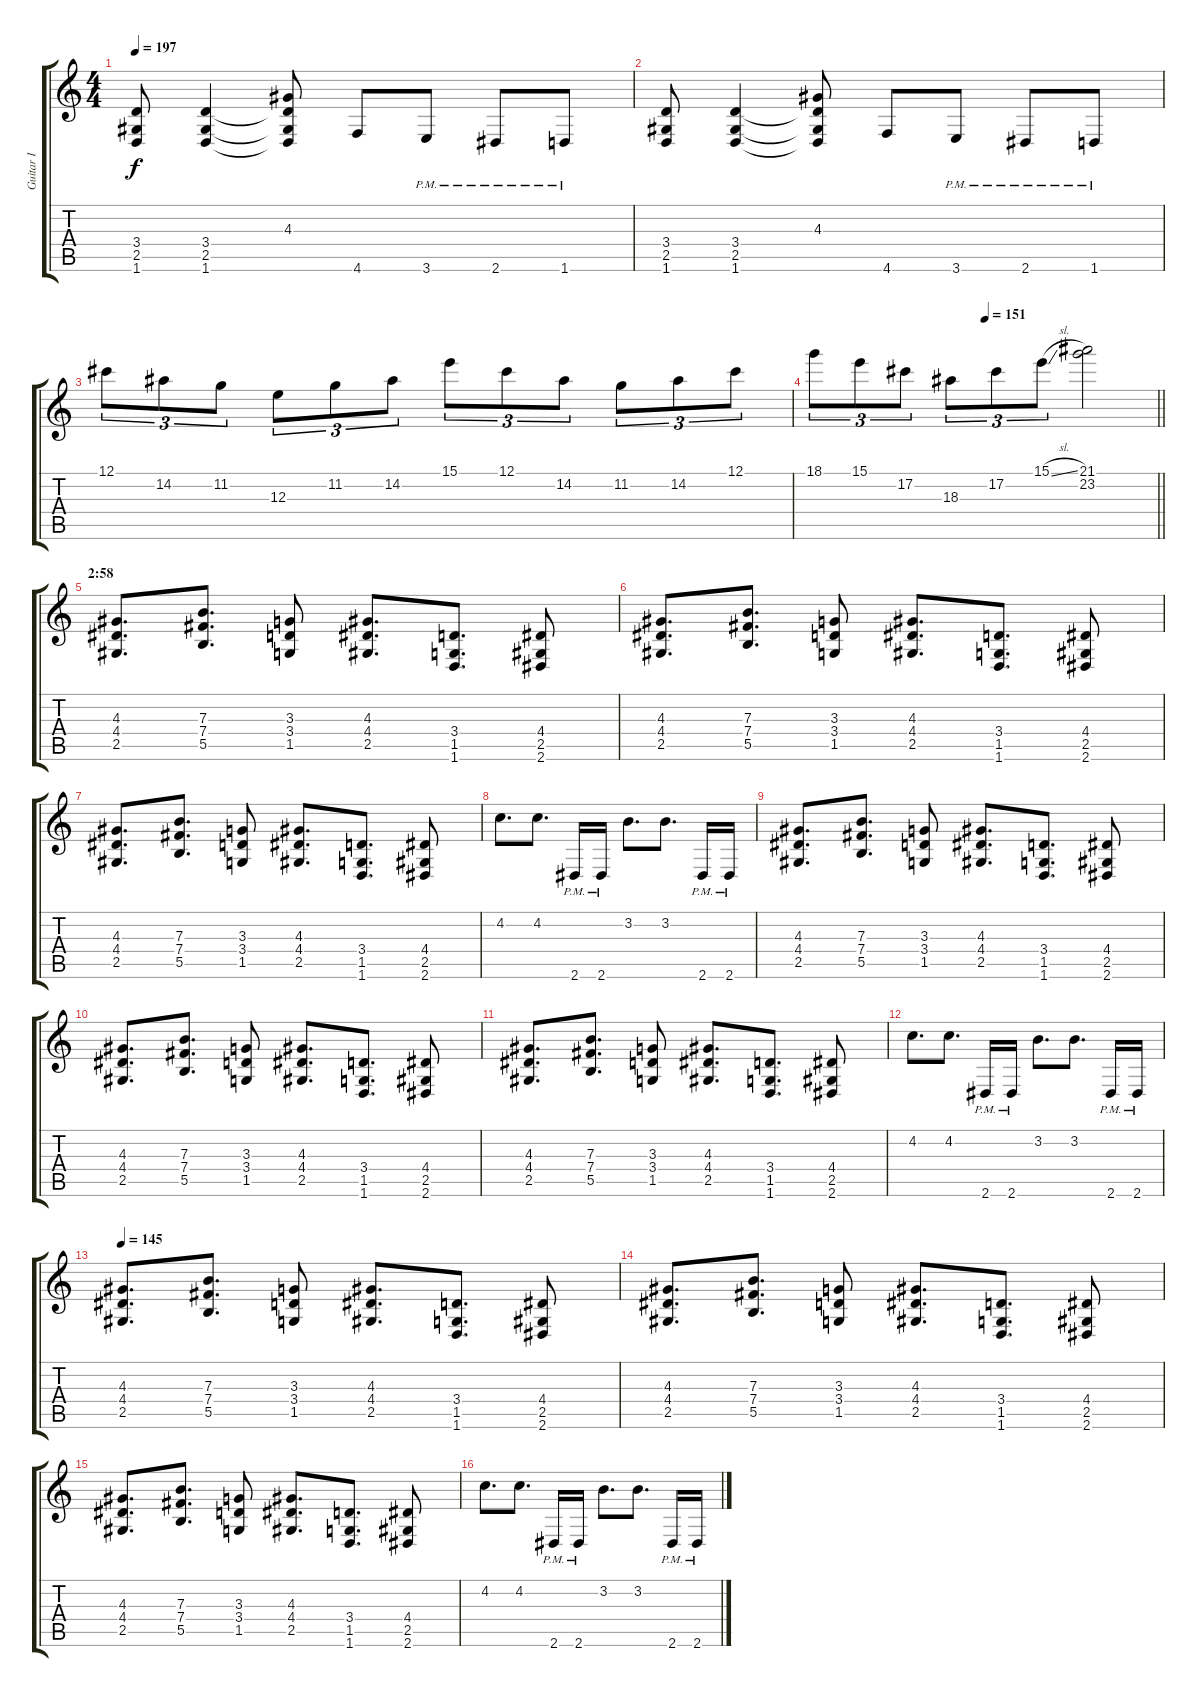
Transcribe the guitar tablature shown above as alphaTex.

\track ("Guitar I" "Guitar I") {instrument distortionguitar}
\staff {score tabs}
\tuning (Db4 Ab3 E3 B2 Gb2 Db2) {hide}
\ts (4 4)
\tempo 197
\clef g2
\ks c
(3.4 2.5 1.6).8{dy f} (3.4 2.5 1.6).4 (4.3 3.4{t} 2.5{t} 1.6{t}).8 4.6.8 3.6{pm}.8 2.6{pm}.8 1.6{pm}.8 |
(3.4 2.5 1.6).8 (3.4 2.5 1.6).4 (4.3 3.4{t} 2.5{t} 1.6{t}).8 4.6.8 3.6{pm}.8 2.6{pm}.8 1.6{pm}.8 |
12.1.8{tu (3 2)} 14.2.8{tu (3 2)} 11.2.8{tu (3 2)} 12.3.8{tu (3 2)} 11.2.8{tu (3 2)} 14.2.8{tu (3 2)} 15.1.8{tu (3 2)} 12.1.8{tu (3 2)} 14.2.8{tu (3 2)} 11.2.8{tu (3 2)} 14.2.8{tu (3 2)} 12.1.8{tu (3 2)} |
\tempo (151 0.5)
\barLineRight lightlight
18.1.8{tu (3 2)} 15.1.8{tu (3 2)} 17.2.8{tu (3 2)} 18.3.8{tu (3 2)} 17.2.8{tu (3 2)} 15.1{sl}.8{tu (3 2)} (21.1 23.2).2 |
\section ("" "2:58")
(4.3 4.4 2.5).8{d} (7.3 7.4 5.5).8{d} (3.3 3.4 1.5).8 (4.3 4.4 2.5).8{d} (3.4 1.5 1.6).8{d} (4.4 2.5 2.6).8 |
(4.3 4.4 2.5).8{d} (7.3 7.4 5.5).8{d} (3.3 3.4 1.5).8 (4.3 4.4 2.5).8{d} (3.4 1.5 1.6).8{d} (4.4 2.5 2.6).8 |
(4.3 4.4 2.5).8{d} (7.3 7.4 5.5).8{d} (3.3 3.4 1.5).8 (4.3 4.4 2.5).8{d} (3.4 1.5 1.6).8{d} (4.4 2.5 2.6).8 |
4.2.8{d} 4.2.8{d} 2.6{pm}.16 2.6{pm}.16 3.2.8{d} 3.2.8{d} 2.6{pm}.16 2.6{pm}.16 |
(4.3 4.4 2.5).8{d} (7.3 7.4 5.5).8{d} (3.3 3.4 1.5).8 (4.3 4.4 2.5).8{d} (3.4 1.5 1.6).8{d} (4.4 2.5 2.6).8 |
(4.3 4.4 2.5).8{d} (7.3 7.4 5.5).8{d} (3.3 3.4 1.5).8 (4.3 4.4 2.5).8{d} (3.4 1.5 1.6).8{d} (4.4 2.5 2.6).8 |
(4.3 4.4 2.5).8{d} (7.3 7.4 5.5).8{d} (3.3 3.4 1.5).8 (4.3 4.4 2.5).8{d} (3.4 1.5 1.6).8{d} (4.4 2.5 2.6).8 |
4.2.8{d} 4.2.8{d} 2.6{pm}.16 2.6{pm}.16 3.2.8{d} 3.2.8{d} 2.6{pm}.16 2.6{pm}.16 |
\tempo 145
(4.3 4.4 2.5).8{d} (7.3 7.4 5.5).8{d} (3.3 3.4 1.5).8 (4.3 4.4 2.5).8{d} (3.4 1.5 1.6).8{d} (4.4 2.5 2.6).8 |
(4.3 4.4 2.5).8{d} (7.3 7.4 5.5).8{d} (3.3 3.4 1.5).8 (4.3 4.4 2.5).8{d} (3.4 1.5 1.6).8{d} (4.4 2.5 2.6).8 |
(4.3 4.4 2.5).8{d} (7.3 7.4 5.5).8{d} (3.3 3.4 1.5).8 (4.3 4.4 2.5).8{d} (3.4 1.5 1.6).8{d} (4.4 2.5 2.6).8 |
4.2.8{d} 4.2.8{d} 2.6{pm}.16 2.6{pm}.16 3.2.8{d} 3.2.8{d} 2.6{pm}.16 2.6{pm}.16
